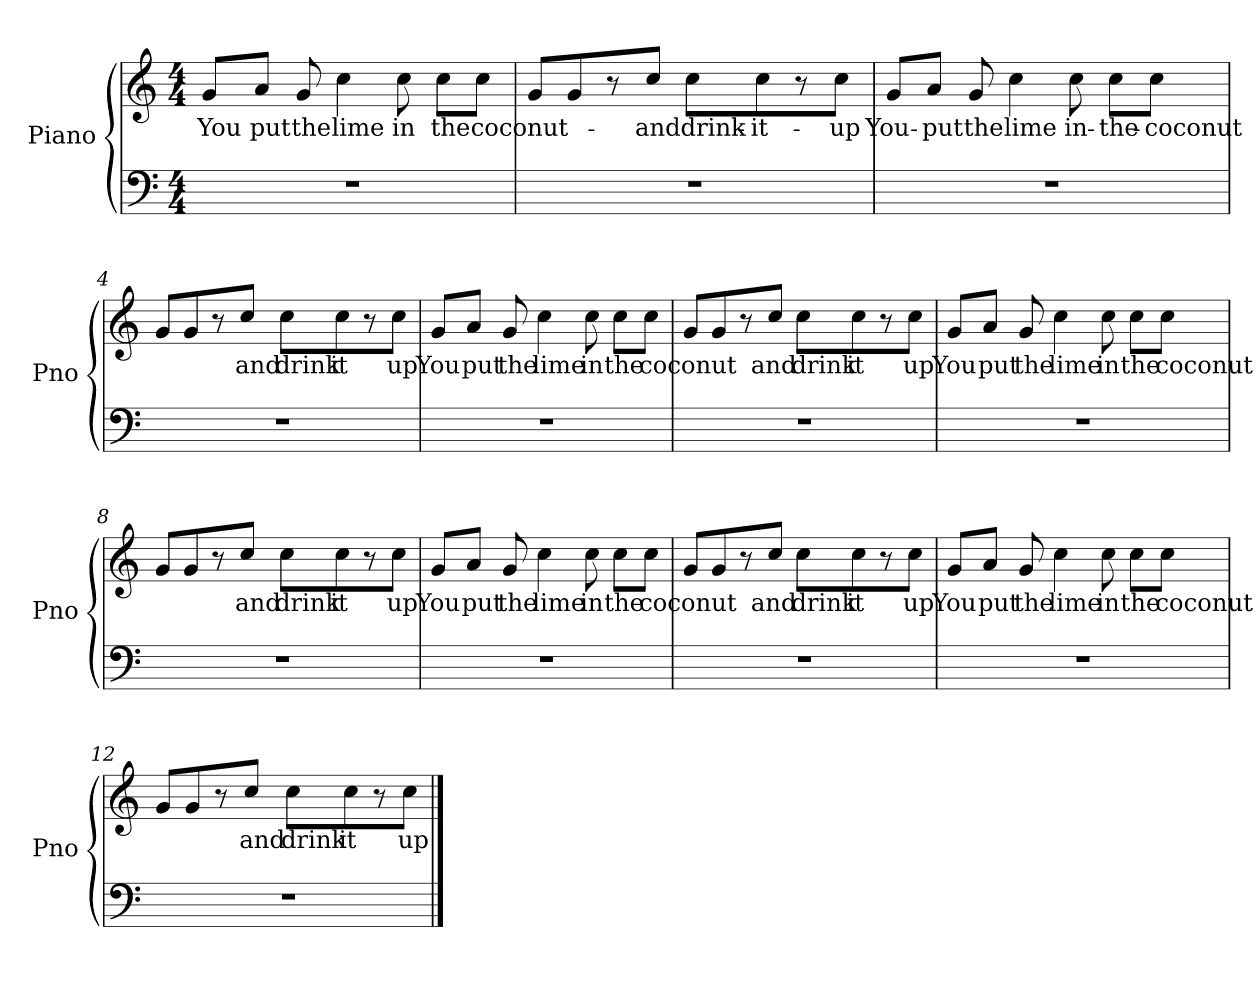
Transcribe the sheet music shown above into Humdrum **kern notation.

**kern	**kern	**text
*part1	*part1	*part1
*staff2	*staff1	*staff1
*I"Piano	*	*
*I'Pno	*	*
*clefF4	*clefG2	*
*k[]	*k[]	*
*C:	*C:	*
*M4/4	*M4/4	*
=1	=1	=1
!	!	!LO:LY:b
1r	8g/L	You
!	!	!LO:LY:b
.	8a/J	put
!	!	!LO:LY:b
.	8g/	the
!	!	!LO:LY:b
.	4cc\	lime
!	!	!LO:LY:b
.	8cc\	in
!	!	!LO:LY:b
.	8cc\L	the
!	!	!LO:LY:b
.	8cc\J	coconut-
=2	=2	=2
1r	8g/L	.
.	8g/	.
.	8r	.
!	!	!LO:LY:b
.	8cc/J	-and
!	!	!LO:LY:b
.	8cc\L	drink-
!	!	!LO:LY:b
.	8cc\	-it-
!	!	!LO:LY:b
.	8r	-all-
!	!	!LO:LY:b
.	8cc\J	-up
=3	=3	=3
!	!	!LO:LY:b
1r	8g/L	You-
!	!	!LO:LY:b
.	8a/J	-put
!	!	!LO:LY:b
.	8g/	the
!	!	!LO:LY:b
.	4cc\	lime
!	!	!LO:LY:b
.	8cc\	in-
!	!	!LO:LY:b
.	8cc\L	-the-
!	!	!LO:LY:b
.	8cc\J	-coconut
=4	=4	=4
1r	8g/L	.
.	8g/	.
.	8r	.
!	!	!LO:LY:b
.	8cc/J	and
!	!	!LO:LY:b
.	8cc\L	drink
!	!	!LO:LY:b
.	8cc\	it
!	!	!LO:LY:b
.	8r	all
!	!	!LO:LY:b
.	8cc\J	up
!!LO:LB:g=z
=5	=5	=5
!	!	!LO:LY:b
1r	8g/L	You
!	!	!LO:LY:b
.	8a/J	put
!	!	!LO:LY:b
.	8g/	the
!	!	!LO:LY:b
.	4cc\	lime
!	!	!LO:LY:b
.	8cc\	in
!	!	!LO:LY:b
.	8cc\L	the
!	!	!LO:LY:b
.	8cc\J	coconut
=6	=6	=6
1r	8g/L	.
.	8g/	.
.	8r	.
!	!	!LO:LY:b
.	8cc/J	and
!	!	!LO:LY:b
.	8cc\L	drink
!	!	!LO:LY:b
.	8cc\	it
!	!	!LO:LY:b
.	8r	all
!	!	!LO:LY:b
.	8cc\J	up
=7	=7	=7
!	!	!LO:LY:b
1r	8g/L	You
!	!	!LO:LY:b
.	8a/J	put
!	!	!LO:LY:b
.	8g/	the
!	!	!LO:LY:b
.	4cc\	lime
!	!	!LO:LY:b
.	8cc\	in
!	!	!LO:LY:b
.	8cc\L	the
!	!	!LO:LY:b
.	8cc\J	coconut
=8	=8	=8
1r	8g/L	.
.	8g/	.
.	8r	.
!	!	!LO:LY:b
.	8cc/J	and
!	!	!LO:LY:b
.	8cc\L	drink
!	!	!LO:LY:b
.	8cc\	it
!	!	!LO:LY:b
.	8r	all
!	!	!LO:LY:b
.	8cc\J	up
=9	=9	=9
!	!	!LO:LY:b
1r	8g/L	You
!	!	!LO:LY:b
.	8a/J	put
!	!	!LO:LY:b
.	8g/	the
!	!	!LO:LY:b
.	4cc\	lime
!	!	!LO:LY:b
.	8cc\	in
!	!	!LO:LY:b
.	8cc\L	the
!	!	!LO:LY:b
.	8cc\J	coconut
!!LO:LB:g=z
=10	=10	=10
1r	8g/L	.
.	8g/	.
.	8r	.
!	!	!LO:LY:b
.	8cc/J	and
!	!	!LO:LY:b
.	8cc\L	drink
!	!	!LO:LY:b
.	8cc\	it
!	!	!LO:LY:b
.	8r	all
!	!	!LO:LY:b
.	8cc\J	up
=11	=11	=11
!	!	!LO:LY:b
1r	8g/L	You
!	!	!LO:LY:b
.	8a/J	put
!	!	!LO:LY:b
.	8g/	the
!	!	!LO:LY:b
.	4cc\	lime
!	!	!LO:LY:b
.	8cc\	in
!	!	!LO:LY:b
.	8cc\L	the
!	!	!LO:LY:b
.	8cc\J	coconut
=12	=12	=12
1r	8g/L	.
.	8g/	.
.	8r	.
!	!	!LO:LY:b
.	8cc/J	and
!	!	!LO:LY:b
.	8cc\L	drink
!	!	!LO:LY:b
.	8cc\	it
!	!	!LO:LY:b
.	8r	all
!	!	!LO:LY:b
.	8cc\J	up
==	==	==
*-	*-	*-
